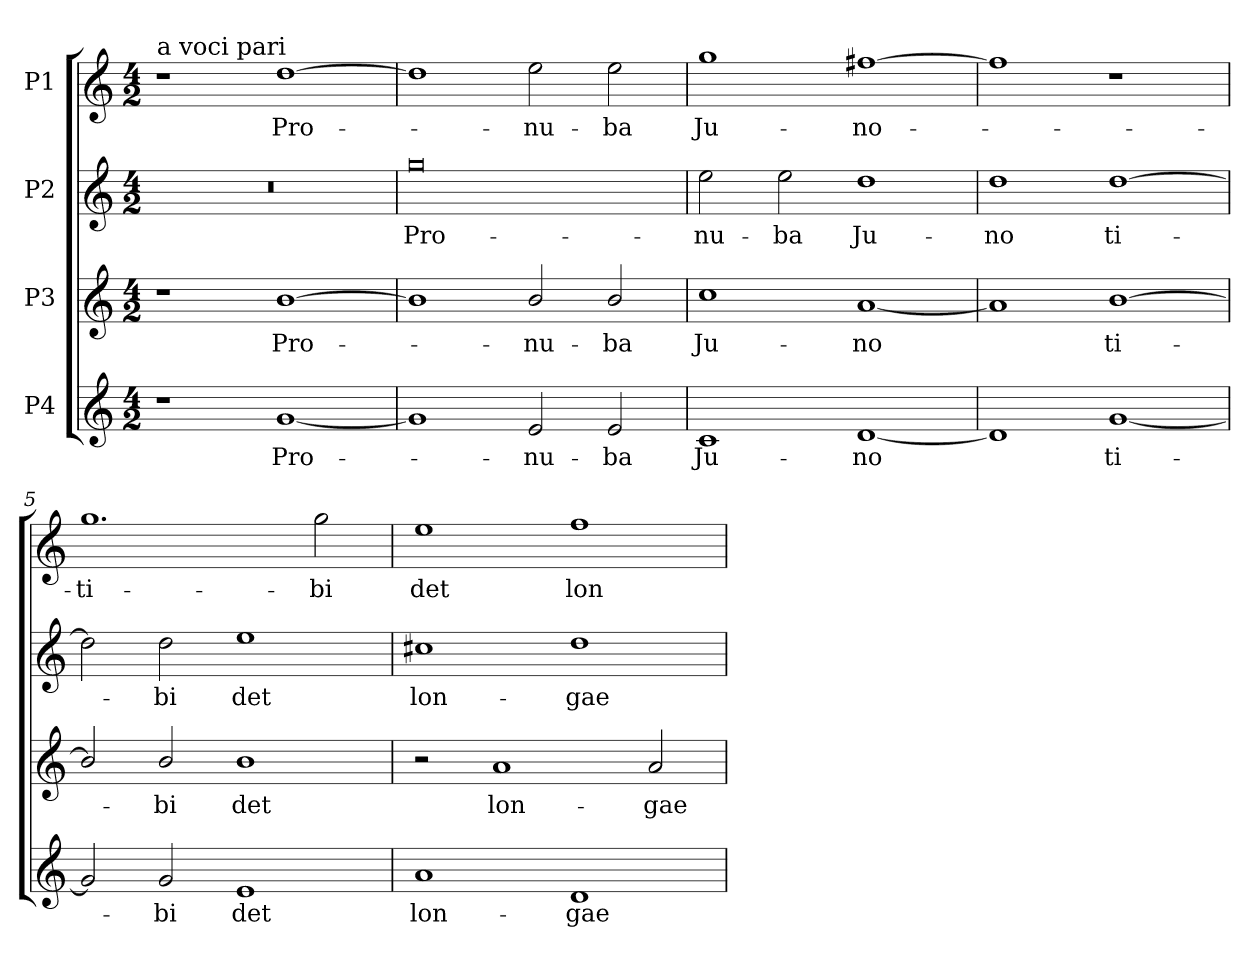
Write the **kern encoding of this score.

**kern	**text	**kern	**text	**kern	**text	**kern	**text
*part4	*part4	*part3	*part3	*part2	*part2	*part1	*part1
*staff4	*staff4	*staff3	*staff3	*staff2	*staff2	*staff1	*staff1
*I"P4	*	*I"P3	*	*I"P2	*	*I"P1	*
!!LO:PB:g=z
*clefG2	*	*clefG2	*	*clefG2	*	*clefG2	*
*k[]	*	*k[]	*	*k[]	*	*k[]	*
*C:	*	*C:	*	*C:	*	*C:	*
*M4/2	*	*M4/2	*	*M4/2	*	*M4/2	*
=1	=1	=1	=1	=1	=1	=1	=1
!	!	!	!	!	!	!LO:TX:a:t=a voci pari	!
!	!	!	!	!LO:N:vis=1	!	!	!
1r	.	1r	.	0r	.	1r	.
!	!LO:LY:b:color=#000000	!	!	!	!	!	!
!	!	!	!LO:LY:b:color=#000000	!	!	!	!
!	!	!	!	!	!	!	!LO:LY:b:color=#000000
[1gi	Pro-	[1bi	Pro-	.	.	[1ddi	Pro-
=2	=2	=2	=2	=2	=2	=2	=2
!	!	!	!	!	!LO:LY:b:color=#000000	!	!
1gi]	.	1bi]	.	0ggi	Pro-	1ddi]	.
!	!LO:LY:b:color=#000000	!	!	!	!	!	!
!	!	!	!LO:LY:b:color=#000000	!	!	!	!
!	!	!	!	!	!	!	!LO:LY:b:color=#000000
2ei/	-nu-	2bi/	-nu-	.	.	2eei\	-nu-
!	!LO:LY:b:color=#000000	!	!	!	!	!	!
!	!	!	!LO:LY:b:color=#000000	!	!	!	!
!	!	!	!	!	!	!	!LO:LY:b:color=#000000
2ei/	-ba	2bi/	-ba	.	.	2eei\	-ba
=3	=3	=3	=3	=3	=3	=3	=3
!	!LO:LY:b:color=#000000	!	!	!	!	!	!
!	!	!	!LO:LY:b:color=#000000	!	!	!	!
!	!	!	!	!	!LO:LY:b:color=#000000	!	!
!	!	!	!	!	!	!	!LO:LY:b:color=#000000
1ci	Ju-	1cci	Ju-	2eei\	-nu-	1ggi	Ju-
!	!	!	!	!	!LO:LY:b:color=#000000	!	!
.	.	.	.	2eei\	-ba	.	.
!	!LO:LY:b:color=#000000	!	!	!	!	!	!
!	!	!	!LO:LY:b:color=#000000	!	!	!	!
!	!	!	!	!	!LO:LY:b:color=#000000	!	!
!	!	!	!	!	!	!	!LO:LY:b:color=#000000
[1di	-no	[1ai	-no	1ddi	Ju-	[1ff#Xi	-no-
=4	=4	=4	=4	=4	=4	=4	=4
!	!	!	!	!	!LO:LY:b:color=#000000	!	!
1di]	.	1ai]	.	1ddi	-no	1ff#i]	.
!	!LO:LY:b:color=#000000	!	!	!	!	!	!
!	!	!	!LO:LY:b:color=#000000	!	!	!	!
!	!	!	!	!	!LO:LY:b:color=#000000	!	!
[1gi	ti-	[1bi	ti-	[1ddi	ti-	1r	.
=5	=5	=5	=5	=5	=5	=5	=5
!	!	!	!	!	!	!	!LO:LY:b:color=#000000
2gi/]	.	2bi/]	.	2ddi\]	.	1.ggi	-ti-
!	!LO:LY:b:color=#000000	!	!	!	!	!	!
!	!	!	!LO:LY:b:color=#000000	!	!	!	!
!	!	!	!	!	!LO:LY:b:color=#000000	!	!
2gi/	-bi	2bi/	-bi	2ddi\	-bi	.	.
!	!LO:LY:b:color=#000000	!	!	!	!	!	!
!	!	!	!LO:LY:b:color=#000000	!	!	!	!
!	!	!	!	!	!LO:LY:b:color=#000000	!	!
1ei	det	1bi	det	1eei	det	.	.
!	!	!	!	!	!	!	!LO:LY:b:color=#000000
.	.	.	.	.	.	2ggi\	-bi
!!LO:LB:g=z
=6	=6	=6	=6	=6	=6	=6	=6
!	!LO:LY:b:color=#000000	!	!	!	!	!	!
!	!	!	!	!	!LO:LY:b:color=#000000	!	!
!	!	!	!	!	!	!	!LO:LY:b:color=#000000
1ai	lon-	2r	.	1cc#Xi	lon-	1eei	det
!	!	!	!LO:LY:b:color=#000000	!	!	!	!
.	.	1ai	lon-	.	.	.	.
!	!LO:LY:b:color=#000000	!	!	!	!	!	!
!	!	!	!	!	!LO:LY:b:color=#000000	!	!
!	!	!	!	!	!	!	!LO:LY:b:color=#000000
1di	-gae	.	.	1ddi	-gae	1ffi	lon-
!	!	!	!LO:LY:b:color=#000000	!	!	!	!
.	.	2ai/	-gae	.	.	.	.
=	=	=	=	=	=	=	=
*-	*-	*-	*-	*-	*-	*-	*-
